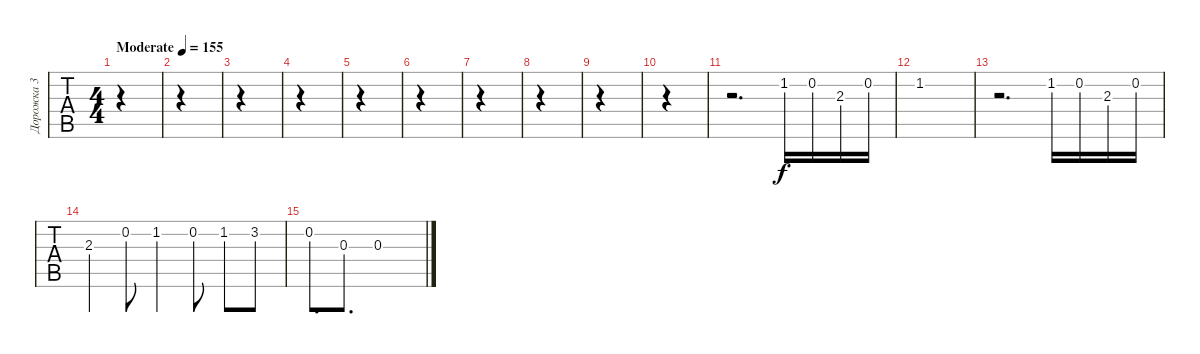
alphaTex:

\track ("Дорожка 3" "Дорожка 3") {instrument acousticguitarsteel}
\staff {tabs}
\tuning (E4 B3 G3 D3 A2 E2) {hide}
\ts (4 4)
\tempo (155 "Moderate")
\clef g2
\ks c
|
|
|
|
|
|
|
|
|
|
r.2{d} 1.2.16{instrument brightacousticpiano} 0.2.16 2.3.16 0.2.16 |
1.2.1 |
r.2{d} 1.2.16{instrument brightacousticpiano} 0.2.16 2.3.16 0.2.16 |
2.3.4 0.2.8 1.2.4 0.2.8 1.2.8 3.2.8 |
0.2.8{d} 0.3.8{d} 0.3.1
